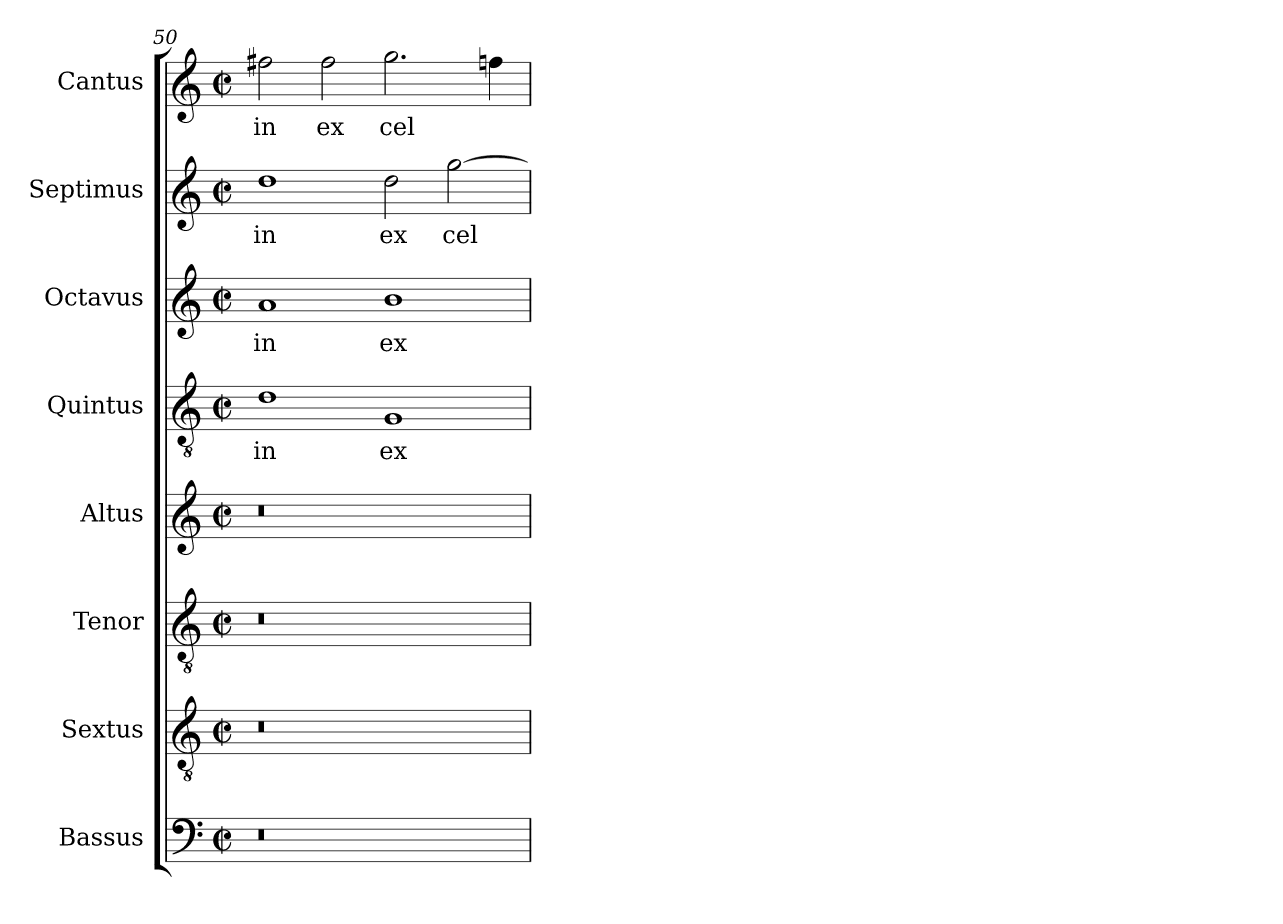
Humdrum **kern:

**kern	**kern	**kern	**kern	**kern	**text	**kern	**text	**kern	**text	**kern	**text
*part8	*part7	*part6	*part5	*part4	*part4	*part3	*part3	*part2	*part2	*part1	*part1
*staff8	*staff7	*staff6	*staff5	*staff4	*staff4	*staff3	*staff3	*staff2	*staff2	*staff1	*staff1
*I"Bassus	*I"Sextus	*I"Tenor	*I"Altus	*I"Quintus	*	*I"Octavus	*	*I"Septimus	*	*I"Cantus	*
!!LO:PB:g=z
*clefF4	*clefGv2	*clefGv2	*clefG2	*clefGv2	*	*clefG2	*	*clefG2	*	*clefG2	*
*M2/2	*M2/2	*M2/2	*M2/2	*M2/2	*	*M2/2	*	*M2/2	*	*M2/2	*
*met(c|)	*met(c|)	*met(c|)	*met(c|)	*met(c|)	*	*met(c|)	*	*met(c|)	*	*met(c|)	*
=50	=50	=50	=50	=50	=50	=50	=50	=50	=50	=50	=50
!	!	!	!	!	!LO:LY:b:cj	!	!LO:LY:b:cj	!	!LO:LY:b:cj	!	!LO:LY:b:cj
0r	0r	0r	0r	1d	in	1a	in	1dd	in	2ff#X\	in
!	!	!	!	!	!	!	!	!	!	!	!LO:LY:b:cj
.	.	.	.	.	.	.	.	.	.	2ff#\	ex
!	!	!	!	!	!LO:LY:b:cj	!	!LO:LY:b:cj	!	!LO:LY:b:cj	!	!LO:LY:b
.	.	.	.	1G	ex-	1b	ex-	2dd\	ex	2.gg\	cel
!	!	!	!	!	!	!	!	!	!LO:LY:b	!	!
.	.	.	.	.	.	.	.	[>2gg\	cel	.	.
.	.	.	.	.	.	.	.	.	.	4ffn\	.
=	=	=	=	=	=	=	=	=	=	=	=
*-	*-	*-	*-	*-	*-	*-	*-	*-	*-	*-	*-
